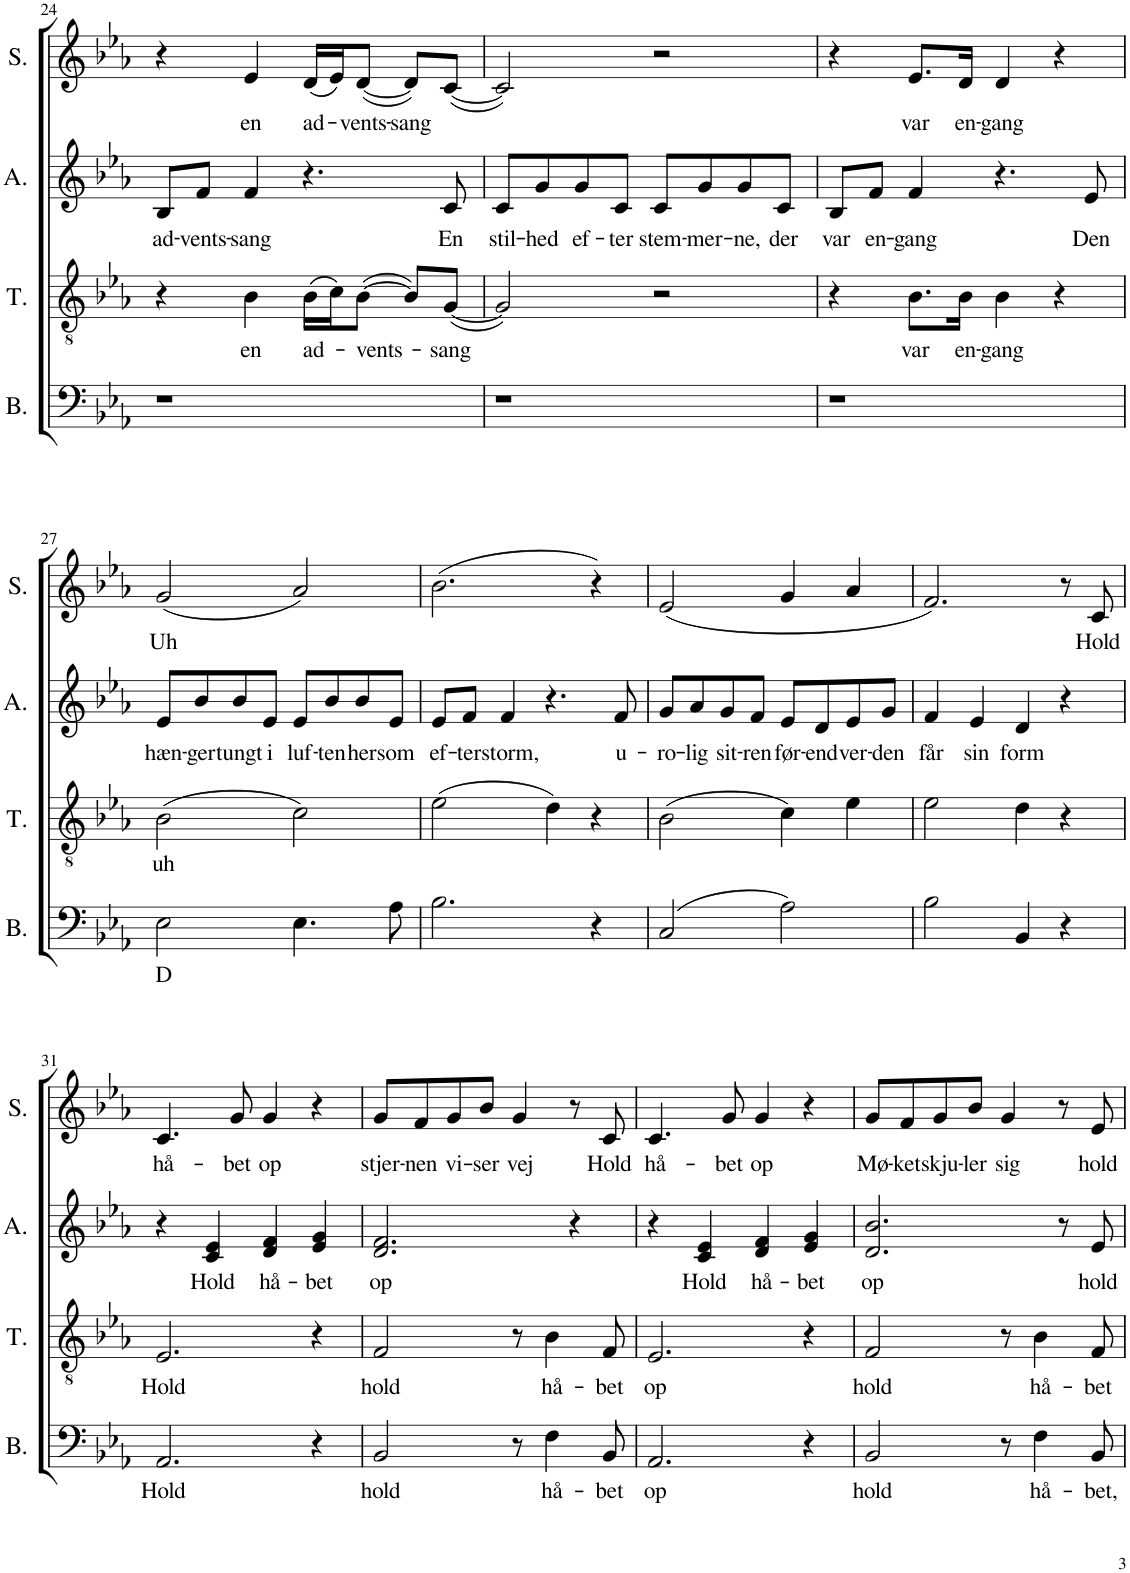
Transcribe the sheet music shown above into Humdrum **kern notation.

**kern	**text	**kern	**text	**kern	**text	**kern	**text
*part4	*part4	*part3	*part3	*part2	*part2	*part1	*part1
*staff4	*staff4	*staff3	*staff3	*staff2	*staff2	*staff1	*staff1
*I"Bass	*	*I"Tenor	*	*I"Alto	*	*I"Soprano	*
*I'B.	*	*I'T.	*	*I'A.	*	*I'S.	*
!!LO:PB:g=z
*clefF4	*	*clefGv2	*	*clefG2	*	*clefG2	*
*k[b-e-a-]	*	*k[b-e-a-]	*	*k[b-e-a-]	*	*k[b-e-a-]	*
*M4/4	*	*M4/4	*	*M4/4	*	*M4/4	*
=24	=24	=24	=24	=24	=24	=24	=24
!	!	!	!	!	!LO:LY:b	!	!
1r	.	4r	.	8B-/L	ad-	4r	.
!	!	!	!	!	!LO:LY:b	!	!
.	.	.	.	8f/J	-vents-	.	.
!	!	!	!LO:LY:b	!	!LO:LY:b	!	!LO:LY:b
.	.	4B-\	en	4f/	-sang	4e-/	en
!	!	!	!LO:LY:b	!	!	!	!LO:LY:b
.	.	(16B-\LL	ad-	4.r	.	(16d/LL	ad-
.	.	16c\J)	.	.	.	16e-/J)	.
!	!	!	!LO:LY:b	!	!	!	!LO:LY:b
.	.	([8B-\J	-vents-	.	.	([8d/J	-vents-
!	!	!	!	!	!	!	!LO:LY:b
.	.	8B-/L])	.	.	.	8d/L])	-sang
!	!	!	!LO:LY:b	!	!LO:LY:b	!	!
.	.	([8G/J	-sang	8c/	En	([8c/J	.
=25	=25	=25	=25	=25	=25	=25	=25
!	!	!	!	!	!LO:LY:b	!	!
1r	.	2G/])	.	8c/L	stil-	2c/])	.
!	!	!	!	!	!LO:LY:b	!	!
.	.	.	.	8g/	-hed	.	.
!	!	!	!	!	!LO:LY:b	!	!
.	.	.	.	8g/	ef-	.	.
!	!	!	!	!	!LO:LY:b	!	!
.	.	.	.	8c/J	-ter	.	.
!	!	!	!	!	!LO:LY:b	!	!
.	.	2r	.	8c/L	stem-	2r	.
!	!	!	!	!	!LO:LY:b	!	!
.	.	.	.	8g/	-mer-	.	.
!	!	!	!	!	!LO:LY:b	!	!
.	.	.	.	8g/	-ne,	.	.
!	!	!	!	!	!LO:LY:b	!	!
.	.	.	.	8c/J	der	.	.
=26	=26	=26	=26	=26	=26	=26	=26
!	!	!	!	!	!LO:LY:b	!	!
1r	.	4r	.	8B-/L	var	4r	.
!	!	!	!	!	!LO:LY:b	!	!
.	.	.	.	8f/J	en-	.	.
!	!	!	!LO:LY:b	!	!LO:LY:b	!	!LO:LY:b
.	.	8.B-\L	var	4f/	-gang	8.e-/L	var
!	!	!	!LO:LY:b	!	!	!	!LO:LY:b
.	.	16B-\Jk	en-	.	.	16d/Jk	en-
!	!	!	!LO:LY:b	!	!	!	!LO:LY:b
.	.	4B-\	-gang	4.r	.	4d/	-gang
.	.	4r	.	.	.	4r	.
!	!	!	!	!	!LO:LY:b	!	!
.	.	.	.	8e-/	Den	.	.
!!LO:LB:g=z
=27	=27	=27	=27	=27	=27	=27	=27
!	!LO:LY:b	!	!LO:LY:b	!	!LO:LY:b	!	!LO:LY:b
2E-\	D	(2B-\	uh	8e-/L	hæn-	(2g/	Uh
!	!	!	!	!	!LO:LY:b	!	!
.	.	.	.	8b-/	-ger	.	.
!	!	!	!	!	!LO:LY:b	!	!
.	.	.	.	8b-/	tungt	.	.
!	!	!	!	!	!LO:LY:b	!	!
.	.	.	.	8e-/J	i	.	.
!	!	!	!	!	!LO:LY:b	!	!
4.E-\	.	2c\)	.	8e-/L	luf-	2a-/)	.
!	!	!	!	!	!LO:LY:b	!	!
.	.	.	.	8b-/	-ten	.	.
!	!	!	!	!	!LO:LY:b	!	!
.	.	.	.	8b-/	her	.	.
!	!	!	!	!	!LO:LY:b	!	!
8A-\	.	.	.	8e-/J	som	.	.
=28	=28	=28	=28	=28	=28	=28	=28
!	!	!	!	!	!LO:LY:b	!	!
2.B-\	.	(2e-\	.	8e-/L	ef-	(2.b-\	.
!	!	!	!	!	!LO:LY:b	!	!
.	.	.	.	8f/J	-ter	.	.
!	!	!	!	!	!LO:LY:b	!	!
.	.	.	.	4f/	storm,	.	.
.	.	4d\)	.	4.r	.	.	.
4r	.	4r	.	.	.	4r)	.
!	!	!	!	!	!LO:LY:b	!	!
.	.	.	.	8f/	u-	.	.
=29	=29	=29	=29	=29	=29	=29	=29
!	!	!	!	!	!LO:LY:b	!	!
(2C/	.	(2B-\	.	8g/L	-ro-	(2e-/	.
!	!	!	!	!	!LO:LY:b	!	!
.	.	.	.	8a-/	-lig	.	.
!	!	!	!	!	!LO:LY:b	!	!
.	.	.	.	8g/	sit-	.	.
!	!	!	!	!	!LO:LY:b	!	!
.	.	.	.	8f/J	-ren	.	.
!	!	!	!	!	!LO:LY:b	!	!
2A-\)	.	4c\)	.	8e-/L	før-	4g/	.
!	!	!	!	!	!LO:LY:b	!	!
.	.	.	.	8d/	-end	.	.
!	!	!	!	!	!LO:LY:b	!	!
.	.	4e-\	.	8e-/	ver-	4a-/	.
!	!	!	!	!	!LO:LY:b	!	!
.	.	.	.	8g/J	-den	.	.
=30	=30	=30	=30	=30	=30	=30	=30
!	!	!	!	!	!LO:LY:b	!	!
2B-\	.	2e-\	.	4f/	får	2.f/)	.
!	!	!	!	!	!LO:LY:b	!	!
.	.	.	.	4e-/	sin	.	.
!	!	!	!	!	!LO:LY:b	!	!
4BB-/	.	4d\	.	4d/	form	.	.
4r	.	4r	.	4r	.	8r	.
!	!	!	!	!	!	!	!LO:LY:b
.	.	.	.	.	.	8c/	Hold
!!LO:LB:g=z
=31	=31	=31	=31	=31	=31	=31	=31
!	!LO:LY:b	!	!LO:LY:b	!	!	!	!LO:LY:b
2.AA-/	Hold	2.E-/	Hold	4r	.	4.c/	hå-
!	!	!	!	!	!LO:LY:b	!	!
.	.	.	.	4c/ 4e-/	Hold	.	.
!	!	!	!	!	!	!	!LO:LY:b
.	.	.	.	.	.	8g/	-bet
!	!	!	!	!	!LO:LY:b	!	!LO:LY:b
.	.	.	.	4d/ 4f/	hå-	4g/	op
!	!	!	!	!	!LO:LY:b	!	!
4r	.	4r	.	4e-/ 4g/	-bet	4r	.
=32	=32	=32	=32	=32	=32	=32	=32
!	!LO:LY:b	!	!LO:LY:b	!	!LO:LY:b	!	!LO:LY:b
2BB-/	hold	2F/	hold	2.d/ 2.f/	op	8g/L	stjer-
!	!	!	!	!	!	!	!LO:LY:b
.	.	.	.	.	.	8f/	-nen
!	!	!	!	!	!	!	!LO:LY:b
.	.	.	.	.	.	8g/	vi-
!	!	!	!	!	!	!	!LO:LY:b
.	.	.	.	.	.	8b-/J	-ser
!	!	!	!	!	!	!	!LO:LY:b
8r	.	8r	.	.	.	4g/	vej
!	!LO:LY:b	!	!LO:LY:b	!	!	!	!
4F\	hå-	4B-\	hå-	.	.	.	.
.	.	.	.	4r	.	8r	.
!	!LO:LY:b	!	!LO:LY:b	!	!	!	!LO:LY:b
8BB-/	-bet	8F/	-bet	.	.	8c/	Hold
=33	=33	=33	=33	=33	=33	=33	=33
!	!LO:LY:b	!	!LO:LY:b	!	!	!	!LO:LY:b
2.AA-/	op	2.E-/	op	4r	.	4.c/	hå-
!	!	!	!	!	!LO:LY:b	!	!
.	.	.	.	4c/ 4e-/	Hold	.	.
!	!	!	!	!	!	!	!LO:LY:b
.	.	.	.	.	.	8g/	-bet
!	!	!	!	!	!LO:LY:b	!	!LO:LY:b
.	.	.	.	4d/ 4f/	hå-	4g/	op
!	!	!	!	!	!LO:LY:b	!	!
4r	.	4r	.	4e-/ 4g/	-bet	4r	.
=34	=34	=34	=34	=34	=34	=34	=34
!	!LO:LY:b	!	!LO:LY:b	!	!LO:LY:b	!	!LO:LY:b
2BB-/	hold	2F/	hold	2.d/ 2.b-/	op	8g/L	Mø-
!	!	!	!	!	!	!	!LO:LY:b
.	.	.	.	.	.	8f/	-ket
!	!	!	!	!	!	!	!LO:LY:b
.	.	.	.	.	.	8g/	skju-
!	!	!	!	!	!	!	!LO:LY:b
.	.	.	.	.	.	8b-/J	-ler
!	!	!	!	!	!	!	!LO:LY:b
8r	.	8r	.	.	.	4g/	sig
!	!LO:LY:b	!	!LO:LY:b	!	!	!	!
4F\	hå-	4B-\	hå-	.	.	.	.
.	.	.	.	8r	.	8r	.
!	!LO:LY:b	!	!LO:LY:b	!	!LO:LY:b	!	!LO:LY:b
8BB-/	-bet,	8F/	-bet	8e-/	hold	8e-/	hold
=	=	=	=	=	=	=	=
*-	*-	*-	*-	*-	*-	*-	*-
